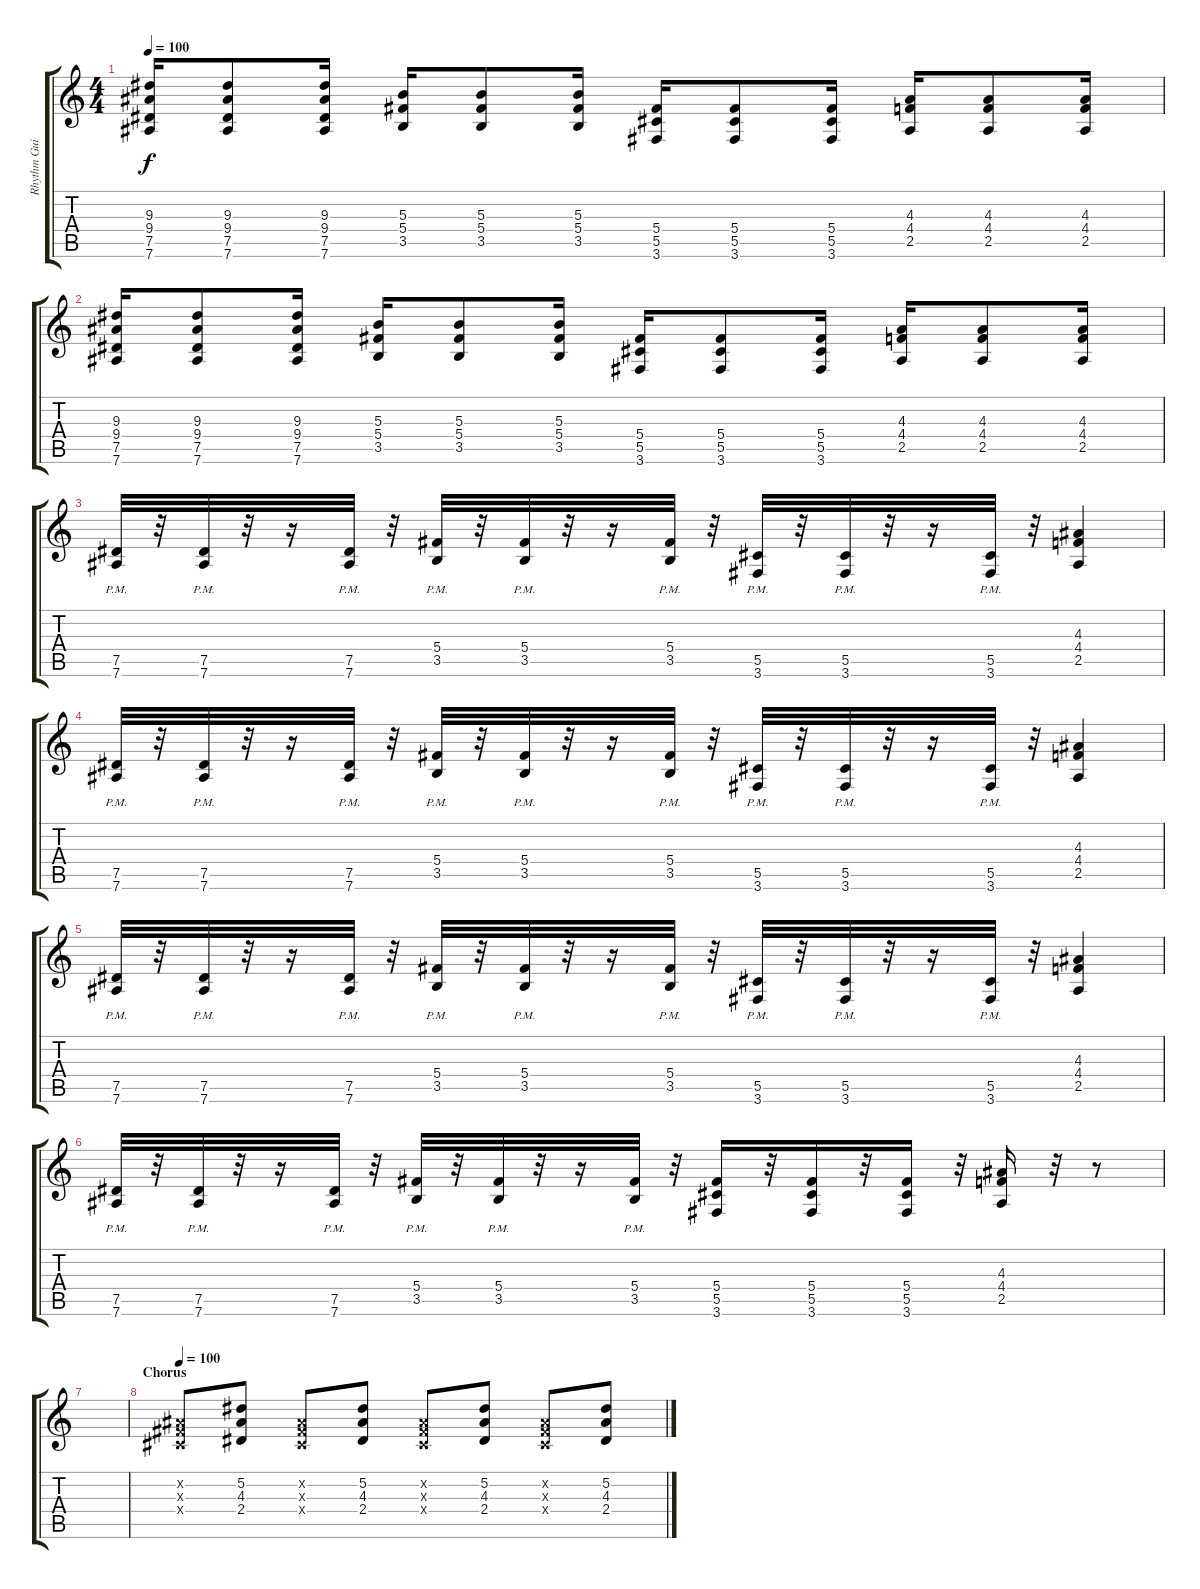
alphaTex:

\track ("Rhythm Guitar" "Rhythm Gui") {instrument distortionguitar}
\staff {score tabs}
\tuning (Eb4 Bb3 Gb3 Db3 Ab2 Eb2) {hide}
\ts (4 4)
\tempo 100
\clef g2
\ks c
(9.3 9.4 7.5 7.6).16{dy f} (9.3 9.4 7.5 7.6).8 (9.3 9.4 7.5 7.6).16 (5.3 5.4 3.5).16 (5.3 5.4 3.5).8 (5.3 5.4 3.5).16 (5.4 5.5 3.6).16 (5.4 5.5 3.6).8 (5.4 5.5 3.6).16 (4.3 4.4 2.5).16 (4.3 4.4 2.5).8 (4.3 4.4 2.5).16 |
(9.3 9.4 7.5 7.6).16 (9.3 9.4 7.5 7.6).8 (9.3 9.4 7.5 7.6).16 (5.3 5.4 3.5).16 (5.3 5.4 3.5).8 (5.3 5.4 3.5).16 (5.4 5.5 3.6).16 (5.4 5.5 3.6).8 (5.4 5.5 3.6).16 (4.3 4.4 2.5).16 (4.3 4.4 2.5).8 (4.3 4.4 2.5).16 |
(7.5{pm} 7.6{pm}).32 r.32 (7.5{pm} 7.6{pm}).32 r.32 r.16 (7.5{pm} 7.6{pm}).32 r.32 (5.4{pm} 3.5{pm}).32 r.32 (5.4{pm} 3.5{pm}).32 r.32 r.16 (5.4{pm} 3.5{pm}).32 r.32 (5.5{pm} 3.6{pm}).32 r.32 (5.5{pm} 3.6{pm}).32 r.32 r.16 (5.5{pm} 3.6{pm}).32 r.32 (4.3 4.4 2.5).4 |
(7.5{pm} 7.6{pm}).32 r.32 (7.5{pm} 7.6{pm}).32 r.32 r.16 (7.5{pm} 7.6{pm}).32 r.32 (5.4{pm} 3.5{pm}).32 r.32 (5.4{pm} 3.5{pm}).32 r.32 r.16 (5.4{pm} 3.5{pm}).32 r.32 (5.5{pm} 3.6{pm}).32 r.32 (5.5{pm} 3.6{pm}).32 r.32 r.16 (5.5{pm} 3.6{pm}).32 r.32 (4.3 4.4 2.5).4 |
(7.5{pm} 7.6{pm}).32 r.32 (7.5{pm} 7.6{pm}).32 r.32 r.16 (7.5{pm} 7.6{pm}).32 r.32 (5.4{pm} 3.5{pm}).32 r.32 (5.4{pm} 3.5{pm}).32 r.32 r.16 (5.4{pm} 3.5{pm}).32 r.32 (5.5{pm} 3.6{pm}).32 r.32 (5.5{pm} 3.6{pm}).32 r.32 r.16 (5.5{pm} 3.6{pm}).32 r.32 (4.3 4.4 2.5).4 |
(7.5{pm} 7.6{pm}).32 r.32 (7.5{pm} 7.6{pm}).32 r.32 r.16 (7.5{pm} 7.6{pm}).32 r.32 (5.4{pm} 3.5{pm}).32 r.32 (5.4{pm} 3.5{pm}).32 r.32 r.16 (5.4{pm} 3.5{pm}).32 r.32 (5.4 5.5 3.6).16 r.32 (5.4 5.5 3.6).16 r.32 (5.4 5.5 3.6).16 r.32 (4.3 4.4 2.5).16 r.32 r.8 |
|
\section ("" "Chorus")
\tempo 100
(0.2{x} 0.3{x} 0.4{x}).8 (5.2 4.3 2.4).8 (0.2{x} 0.3{x} 0.4{x}).8 (5.2 4.3 2.4).8 (0.2{x} 0.3{x} 0.4{x}).8 (5.2 4.3 2.4).8 (0.2{x} 0.3{x} 0.4{x}).8 (5.2 4.3 2.4).8
